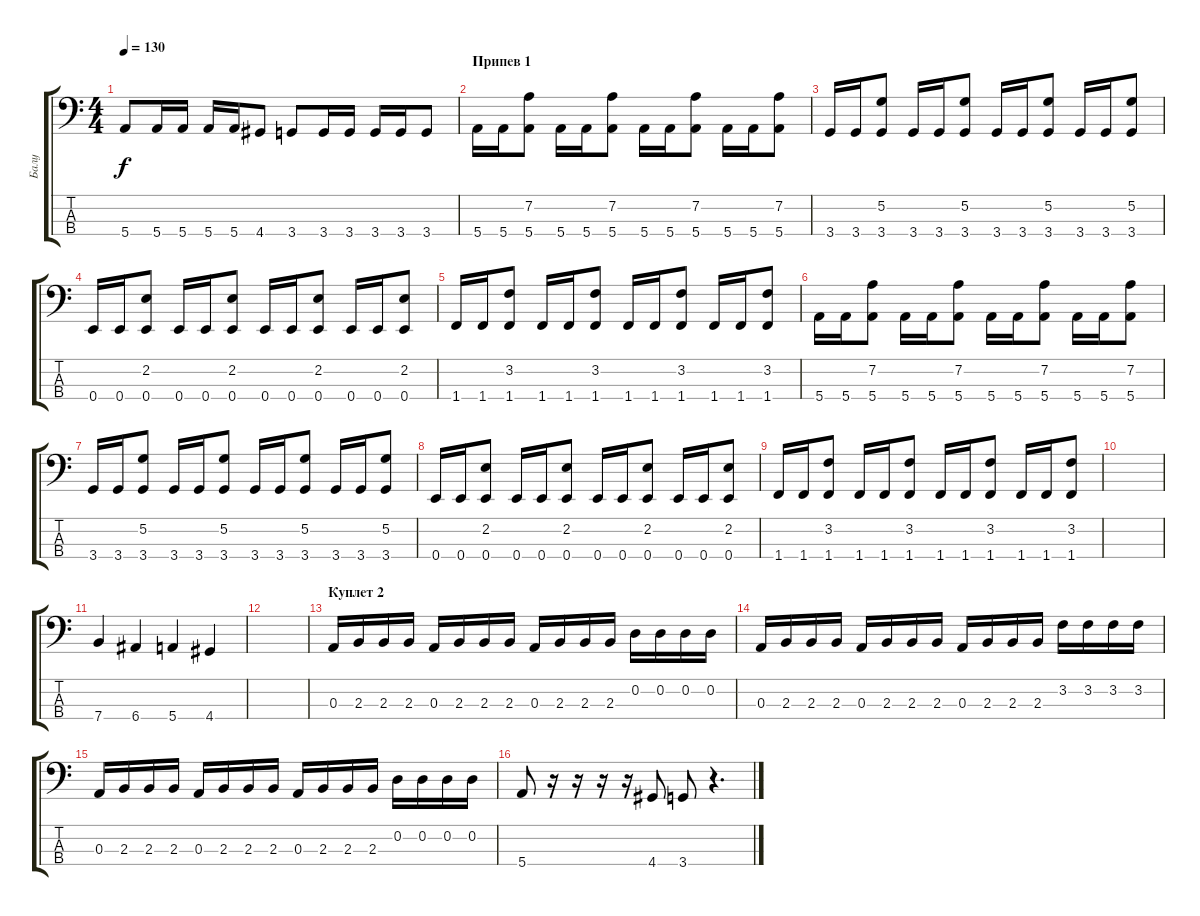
\track ("Балу" "Балу") {instrument synthbass2}
\staff {score tabs}
\tuning (G2 D2 A1 E1) {hide}
\ts (4 4)
\tempo 130
\clef f4
\ks c
5.4.8{dy f} 5.4.16 5.4.16 5.4.16 5.4.16 4.4.8 3.4.8 3.4.16 3.4.16 3.4.16 3.4.16 3.4.8 |
\section ("" "Припев 1")
5.4.16 5.4.16 (7.2 5.4).8 5.4.16 5.4.16 (7.2 5.4).8 5.4.16 5.4.16 (7.2 5.4).8 5.4.16 5.4.16 (7.2 5.4).8 |
3.4.16 3.4.16 (5.2 3.4).8 3.4.16 3.4.16 (5.2 3.4).8 3.4.16 3.4.16 (5.2 3.4).8 3.4.16 3.4.16 (5.2 3.4).8 |
0.4.16 0.4.16 (2.2 0.4).8 0.4.16 0.4.16 (2.2 0.4).8 0.4.16 0.4.16 (2.2 0.4).8 0.4.16 0.4.16 (2.2 0.4).8 |
1.4.16 1.4.16 (3.2 1.4).8 1.4.16 1.4.16 (3.2 1.4).8 1.4.16 1.4.16 (3.2 1.4).8 1.4.16 1.4.16 (3.2 1.4).8 |
5.4.16 5.4.16 (7.2 5.4).8 5.4.16 5.4.16 (7.2 5.4).8 5.4.16 5.4.16 (7.2 5.4).8 5.4.16 5.4.16 (7.2 5.4).8 |
3.4.16 3.4.16 (5.2 3.4).8 3.4.16 3.4.16 (5.2 3.4).8 3.4.16 3.4.16 (5.2 3.4).8 3.4.16 3.4.16 (5.2 3.4).8 |
0.4.16 0.4.16 (2.2 0.4).8 0.4.16 0.4.16 (2.2 0.4).8 0.4.16 0.4.16 (2.2 0.4).8 0.4.16 0.4.16 (2.2 0.4).8 |
1.4.16 1.4.16 (3.2 1.4).8 1.4.16 1.4.16 (3.2 1.4).8 1.4.16 1.4.16 (3.2 1.4).8 1.4.16 1.4.16 (3.2 1.4).8 |
|
7.4.4 6.4.4 5.4.4 4.4.4 |
|
\section ("" "Куплет 2")
0.3.16 2.3.16 2.3.16 2.3.16 0.3.16 2.3.16 2.3.16 2.3.16 0.3.16 2.3.16 2.3.16 2.3.16 0.2.16 0.2.16 0.2.16 0.2.16 |
0.3.16 2.3.16 2.3.16 2.3.16 0.3.16 2.3.16 2.3.16 2.3.16 0.3.16 2.3.16 2.3.16 2.3.16 3.2.16 3.2.16 3.2.16 3.2.16 |
0.3.16 2.3.16 2.3.16 2.3.16 0.3.16 2.3.16 2.3.16 2.3.16 0.3.16 2.3.16 2.3.16 2.3.16 0.2.16 0.2.16 0.2.16 0.2.16 |
5.4.8 r.16 r.16 r.16 r.16 4.4.8 3.4.8 r.4{d}
